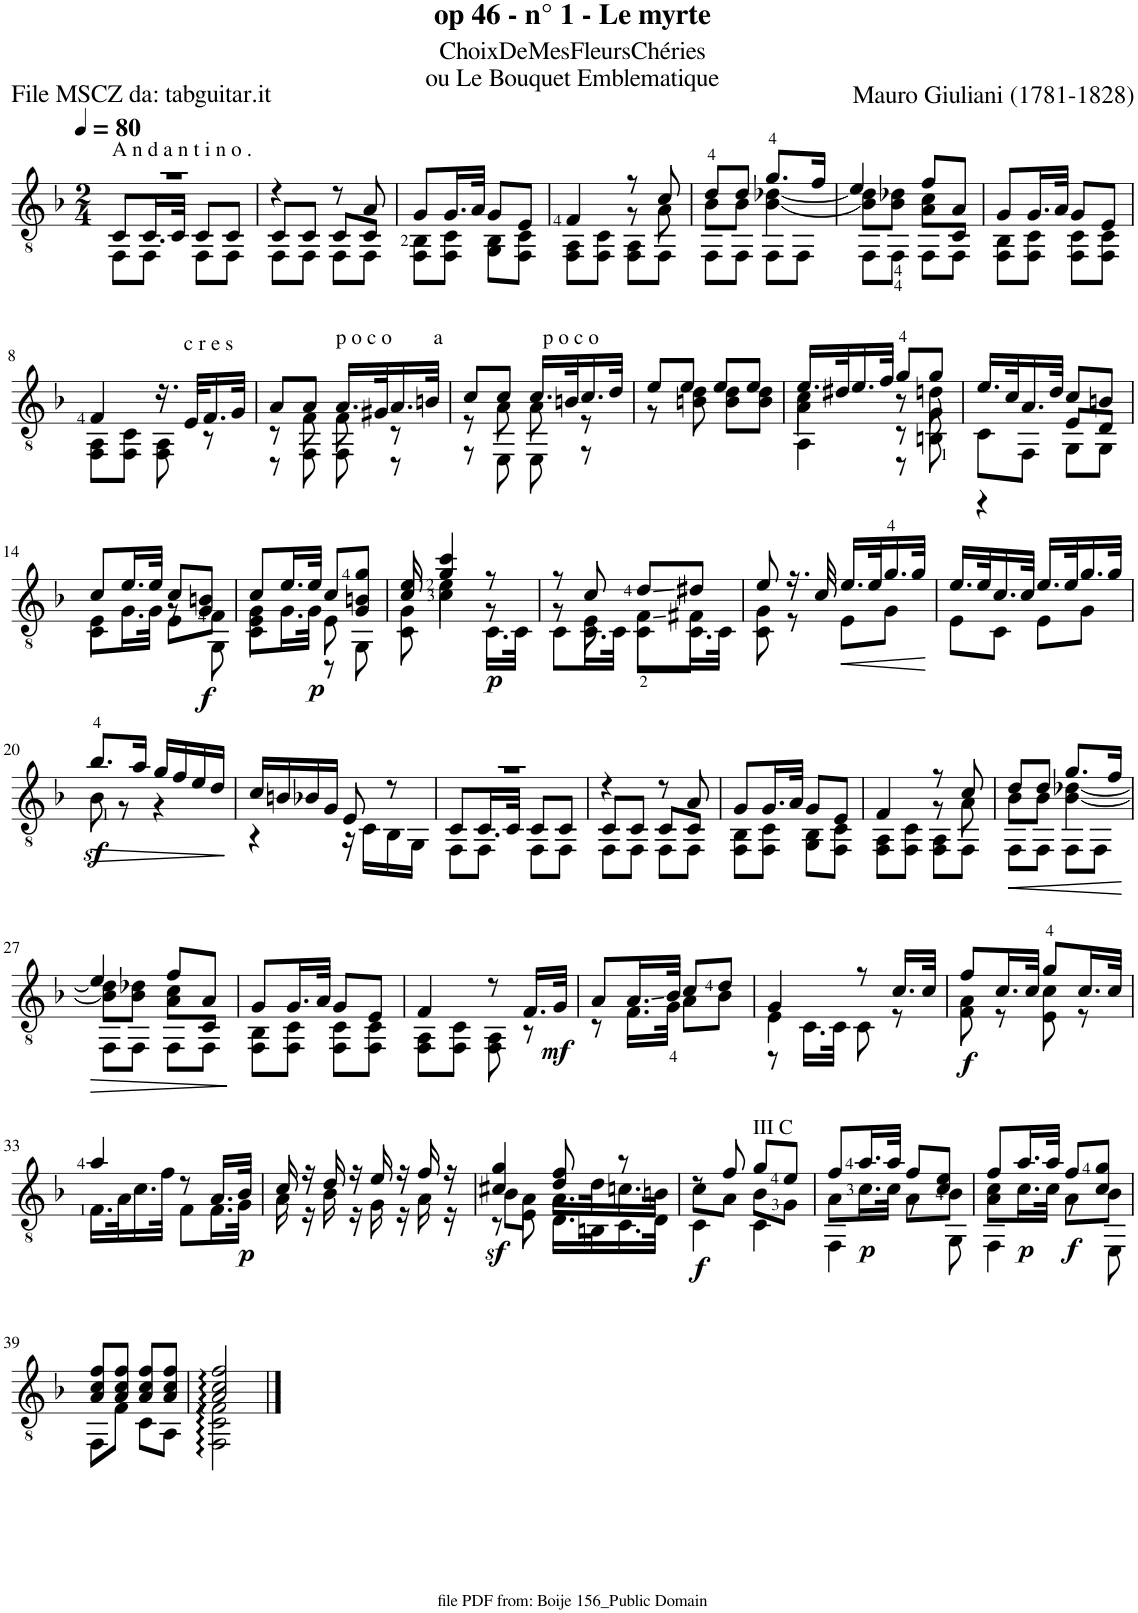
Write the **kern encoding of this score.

**kern	**dynam
*part1	*part1
*staff1	*staff1
*I"Guitar	*
*I'Guit.	*
*clefGv2	*
*k[b-]	*
*M2/4	*
*MM80	*
=1	=1
*^	*
*	*^	*
!LO:TX:a:t=A n d a n t i n o .	!	!	!
2r	8C/L	8FF\L	.
.	16.C/L	8FF\J	.
.	32C/JJk	.	.
.	8C/L	8FF\L	.
.	8C/J	8FF\J	.
=2	=2	=2	=2
4r	8C/L	8FF\L	.
.	8C/J	8FF\J	.
8r	8C/L	8FF\L	.
8A/	8C/J	8FF\J	.
*	*v	*v	*
=3	=3	=3
8G/L	8FF\ 8BB-\L	.
16.G/L	8FF\ 8C\J	.
32A/JJk	.	.
8G/L	8GG\ 8BB-\L	.
8E/J	8FF\ 8C\J	.
=4	=4	=4
*	*^	*
4F/	4ryy	8FF\ 8AA\L	.
.	.	8FF\ 8C\J	.
8r	8r	8FF\ 8AA\L	.
8c/	8A\	8FF\J	.
=5	=5	=5	=5
8d/L	8B-\L	8FF\L	.
8d/J	8B-\J	8FF\J	.
8.g/L	[4B-\ [4d-X\	8FF\L	.
.	.	8FF\J	.
16f/Jk	.	.	.
=6	=6	=6	=6
4e/	8B-\] 8d-\]L	8FF\L	.
.	8B-\ 8d-X\J	8FF\J	.
8f/L	8A\ 8c\L	8FF\L	.
8A/J	8C/J	8FF\J	.
*	*v	*v	*
=7	=7	=7
8G/L	8FF\ 8BB-\L	.
16.G/L	8FF\ 8C\J	.
32A/JJk	.	.
8G/L	8FF\ 8C\L	.
8E/J	8FF\ 8C\J	.
!!LO:LB:g=z	!!
=8	=8	=8
4F/	8FF\ 8AA\L	.
.	8FF\ 8C\J	.
16.r	8FF\ 8AA\	.
!LO:TX:a:t=c r e s	!	!
32E/KLL	.	.
16.F/	8r	.
32G/JJk	.	.
=9	=9	=9
*	*^	*
8A/L	8r	8r	.
8A/J	8F\	8FF\	.
!LO:TX:a:t=p o c o        a                   p o c o	!	!	!
16.A/LL	8F\	8FF\	.
32G#X/K	.	.	.
16.A/	8r	8r	.
32Bn/JJk	.	.	.
=10	=10	=10	=10
8c/L	8r	8r	.
8c/J	8A\	8EE\	.
16.c/LL	8A\	8EE\	.
32Bn/K	.	.	.
16.c/	8r	8r	.
32d/JJk	.	.	.
*	*v	*v	*
=11	=11	=11
8e/L	8r	.
8e/J	8Bn\ 8d\	.
8e/L	8B\ 8d\L	.
8e/J	8B\ 8d\J	.
=12	=12	=12
*^	*^	*
16.e/LL	4c\	4A\	4AA\	.
32d#X/K	.	.	.	.
16.e/	.	.	.	.
32f/JJk	.	.	.	.
8g/L	8r	8r	8r	.
8g/J	8dn\	8G\	8BBn\	.
*	*	*v	*v	*
=13	=13	=13	=13
16.e/LL	8C\L	4r	.
32c/K	.	.	.
16.A/	8FF\J	.	.
32d/JJk	.	.	.
8c/L	8GG\L	8E/L	.
8Bn/J	8GG\J	8D/J	.
!!LO:LB:g=z	!!	!!
=14	=14	=14	=14
8c/L	8E\L	4C\	.
16.e/L	16.G\L	.	.
32e/JJk	32G\JJk	.	.
8c/L	8E\L	8r	.
!	!	!	!LO:DY:b
8G/ 8Bn/J	8F\J	8GG\	f
=15	=15	=15	=15
8c/L	8E\ 8G\L	4C\	.
16.e/L	16.G\L	.	.
!	!	!	!LO:DY:b
32e/JJk	32G\JJk	.	p
8c/L	8E\	8r	.
8G/ 8Bn/ 8g/J	8ryy	8GG\	.
=16	=16	=16	=16
8e/	8c/	8C\ 8G\	.
4g/ 4cc/	4e\	4c\	.
!	!	!	!LO:DY:b
8r	8r	16.C\LL	p
.	.	32C\JJk	.
=17	=17	=17	=17
8r	8r	8C\L	.
8c/	8E\	16.C\L	.
.	.	32C\JJk	.
8d/L	8F\L	8C\L	.
8d#X/J	8F#X\J	16.C\L	.
.	.	32C\JJk	.
*	*v	*v	*
=18	=18	=18
8e/	8C\ 8G\	.
16.r	8r	.
32c/	.	.
!	!	!LO:HP:b
16.e/LL	8E\L	<
32e/K	.	.
16.g/	8G\J	.
32g/JJk	.	.
*v	*v	*
.	[
=19	=19
*^	*
16.e/LL	8E\L	.
32e/K	.	.
16.c/	8C\J	.
32c/JJk	.	.
16.e/LL	8E\L	.
32e/K	.	.
16.g/	8G\J	.
32g/JJk	.	.
!!LO:LB:g=z	!!
=20	=20	=20
!	!	!LO:HP:b
!	!	!LO:DY:n=1:b
8.b-/L	8B-\	> sf
.	8r	.
16a/Jk	.	.
16g/LL	4r	.
16f/	.	.
16e/	.	.
16d/JJ	.	.
*v	*v	*
.	]
=21	=21
*^	*
16c/LL	4r	.
16Bn/	.	.
16B-X/	.	.
16G/JJ	.	.
8E/	16r	.
.	16C\LL	.
8r	16BB-\	.
.	16GG\JJ	.
=22	=22	=22
*	*^	*
2r	8C/L	8FF\L	.
.	16.C/L	8FF\J	.
.	32C/JJk	.	.
.	8C/L	8FF\L	.
.	8C/J	8FF\J	.
=23	=23	=23	=23
4r	8C/L	8FF\L	.
.	8C/J	8FF\J	.
8r	8C/L	8FF\L	.
8A/	8C/J	8FF\J	.
*	*v	*v	*
=24	=24	=24
8G/L	8FF\ 8BB-\L	.
16.G/L	8FF\ 8C\J	.
32A/JJk	.	.
8G/L	8GG\ 8BB-\L	.
8E/J	8FF\ 8C\J	.
=25	=25	=25
*	*^	*
4F/	4ryy	8FF\ 8AA\L	.
.	.	8FF\ 8C\J	.
8r	8r	8FF\ 8AA\L	.
8c/	8A\	8FF\J	.
=26	=26	=26	=26
!	!	!	!LO:HP:b
8d/L	8B-\L	8FF\L	<
8d/J	8B-\J	8FF\J	.
8.g/L	[4B-\ [4d-X\	8FF\L	.
.	.	8FF\J	.
16f/Jk	.	.	.
*v	*v	*v	*
.	[
!!LO:LB:g=z
=27	=27
!	!LO:HP:b
*^	*
*	*^	*
4e/	8B-\] 8d-\]L	8FF\L	>
.	8B-\ 8d-X\J	8FF\J	.
8f/L	8A\ 8c\L	8FF\L	.
8A/J	8C/J	8FF\J	.
*v	*v	*v	*
.	]
=28	=28
*^	*
8G/L	8FF\ 8BB-\L	.
16.G/L	8FF\ 8C\J	.
32A/JJk	.	.
8G/L	8FF\ 8C\L	.
8E/J	8FF\ 8C\J	.
=29	=29	=29
4F/	8FF\ 8AA\L	.
.	8FF\ 8C\J	.
8r	8FF\ 8AA\	.
16.F/LL	8r	.
!	!	!LO:DY:b
32G/JJk	.	mf
=30	=30	=30
8A/L	8r	.
16.A/L	16.F\LL	.
32B-/JJk	32G\JJk	.
8c/L	8A\L	.
8d/J	8B-\J	.
=31	=31	=31
*	*^	*
4G/	4E\	8r	.
.	.	16.C\LL	.
.	.	32C\JJk	.
8r	4ryy	8C\	.
16.c/LL	.	8r	.
32c/JJk	.	.	.
*	*v	*v	*
=32	=32	=32
!	!	!LO:DY:b
8f/L	8F\ 8A\	f
16.c/L	8r	.
32c/JJk	.	.
8g/L	8E\ 8c\	.
16.c/L	8r	.
32c/JJk	.	.
!!LO:LB:g=z	!!
=33	=33	=33
4a/	16.F\LL	.
.	32A\K	.
.	16.c\	.
.	32f\JJk	.
8r	8F\L	.
16.A/LL	16.F\L	.
!	!	!LO:DY:b
32B-/JJk	32G\JJk	p
=34	=34	=34
16c/	16A\	.
16r	16r	.
16d/	16B-\	.
16r	16r	.
16e/	16G\	.
16r	16r	.
16f/	16A\	.
16r	16r	.
=35	=35	=35
*^	*^	*
!	!	!	!	!LO:DY:b
4c#X/ 4g/	8B-\L	4ryy	8r	sf
.	8A\J	.	8E\	.
8d/ 8f/	4ryy	16.A\LL	16.D\LL	.
.	.	32d\K	32BBn\K	.
8r	.	16.cn\	16.C\	.
.	.	32Bn\JJk	32D\JJk	.
=36	=36	=36	=36	=36
!	!	!	!	!LO:DY:b
*	*	*v	*v	*
8r	8c\L	4C\	f
8f/	8A\J	.	.
!LO:TX:a:t=III C	!	!	!
8g/L	8B-\L	4C\	.
8e/J	8G\J	.	.
=37	=37	=37	=37
8f/L	8A\L	4FF\	.
!	!	!	!LO:DY:b
16.a/L	16.c\L	.	p
32a/JJk	32c\JJk	.	.
8f/L	8A\L	8r	.
8c/ 8e/J	8B-\J	8GG\	.
=38	=38	=38	=38
8f/L	8A\ 8c\L	4FF\	.
!	!	!	!LO:DY:b
16.a/L	16.c\L	.	p
32a/JJk	32c\JJk	.	.
!	!	!	!LO:DY:b
8f/L	8A\L	8r	f
8c/ 8g/J	8B-\J	8EE\	.
*	*v	*v	*
!!LO:LB:g=z
=39	=39	=39
8A/ 8c/ 8f/L	8FF\L	.
8A/ 8c/ 8f/J	8F\J	.
8A/ 8c/ 8f/L	8C\L	.
8A/ 8c/ 8f/J	8AA\J	.
=40	=40	=40
2A/: 2c/: 2f/:	2FF\: 2C\: 2F\:	.
*v	*v	*
==	==
*-	*-
